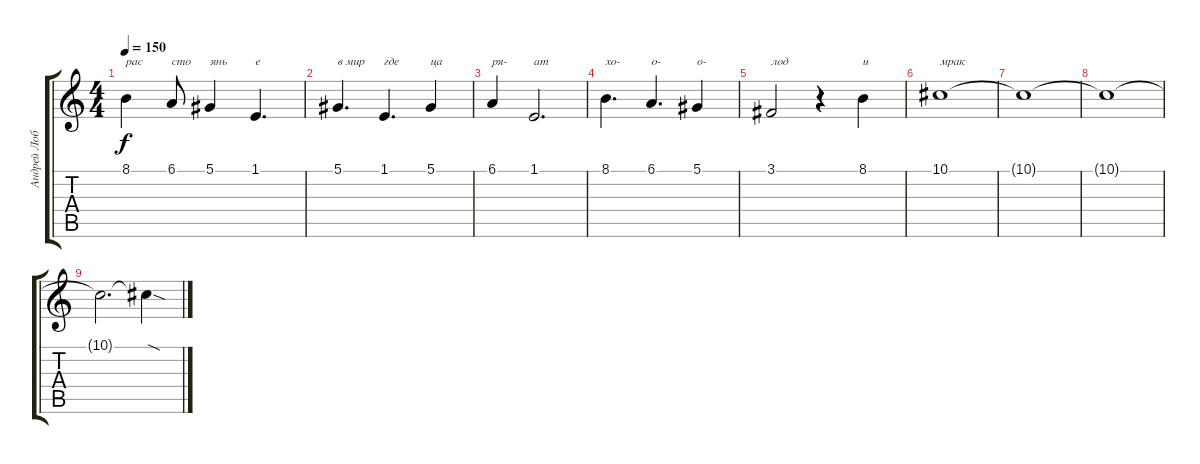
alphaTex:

\track ("Андрей Лобашёв" "Андрей Лоб") {instrument clarinet}
\staff {score tabs}
\tuning (Eb4 Bb3 Gb3 Db3 Ab2 Eb2) {hide}
\ts (4 4)
\tempo 150
\clef g2
\ks c
8.1.4{txt "рас" dy f} 6.1.8{txt "сто"} 5.1.4{txt "янь"} 1.1.4{d txt "е"} |
5.1.4{d txt "в мир"} 1.1.4{d txt "где"} 5.1.4{txt "ца"} |
6.1.4{txt "ря-"} 1.1.2{d txt "ат"} |
8.1.4{d txt "хо-"} 6.1.4{d txt "о-"} 5.1.4{txt "о-"} |
3.1.2{txt "лод"} r.4 8.1.4{txt "и"} |
10.1.1{txt "мрак"} |
10.1{t}.1 |
10.1{t}.1 |
10.1{t}.2{d} 10.1{sod t}.4
